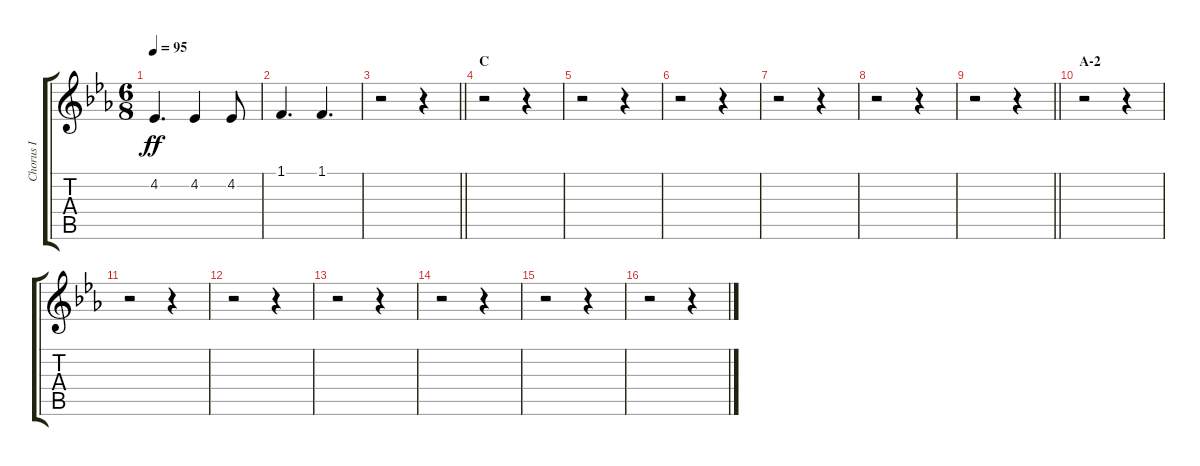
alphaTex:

\track ("Chorus I" "Chorus I") {instrument voiceoohs}
\staff {score tabs}
\tuning (E4 B3 G3 D3 A2 E2) {hide}
\ts (6 8)
\tempo 95
\clef g2
\ks eb
4.2.4{d dy ff} 4.2.4 4.2.8 |
1.1.4{d} 1.1.4{d} |
\barLineRight lightlight
r.2 r.4 |
\section ("" "C")
r.2 r.4 |
r.2 r.4 |
r.2 r.4 |
r.2 r.4 |
r.2 r.4 |
\barLineRight lightlight
r.2 r.4 |
\section ("" "A-2")
r.2 r.4 |
r.2 r.4 |
r.2 r.4 |
r.2 r.4 |
r.2 r.4 |
r.2 r.4 |
r.2 r.4
